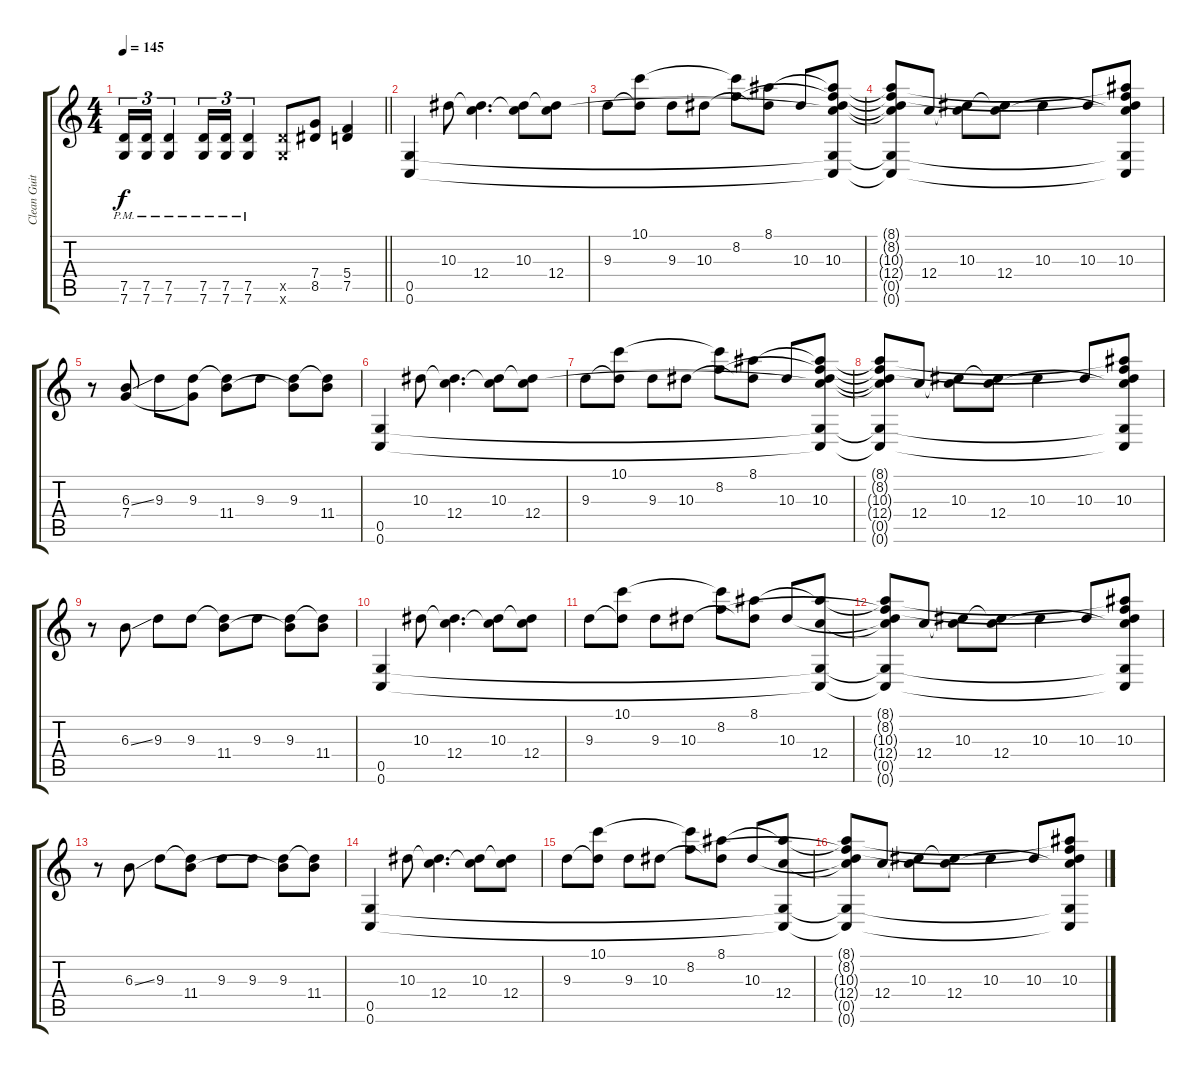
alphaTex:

\track ("Clean Guitar" "Clean Guit") {instrument electricguitarclean}
\staff {score tabs}
\tuning (D4 A3 F3 C3 G2 C2) {hide}
\ts (4 4)
\tempo 145
\clef g2
\barLineRight lightlight
\ks c
(7.5{pm} 7.6{pm}).16{tu (3 2) dy f} (7.5{pm} 7.6{pm}).16{tu (3 2)} (7.5{pm} 7.6{pm}).4{tu (3 2)} (7.5{pm} 7.6{pm}).16{tu (3 2)} (7.5{pm} 7.6{pm}).16{tu (3 2)} (7.5{pm} 7.6{pm}).4{tu (3 2)} (7.5{x} 7.6{x}).8 (7.4 8.5).8 (5.4 7.5).4 |
\section ("" "")
(0.5 0.6).4 10.3.8 (10.3{t} 12.4).4{d} (10.3 12.4{t}).8 (10.3{t} 12.4).8 |
9.3.8 (10.1 9.3{t}).8 9.3.8 10.3.8 (10.1{t} 8.2).8 (8.1 10.3{t}).8 10.3.8 (8.1{t} 8.2{t} 10.3 12.4{t} 0.5{t} 0.6{t}).8 |
(8.1{t} 8.2{t} 10.3{t} 12.4{t} 0.5{t} 0.6{t}).8 12.4.8 (10.3 12.4{t}).8 (10.3{t} 12.4).8 10.3.4 10.3.8 (8.1{t} 8.2{t} 10.3 12.4{t} 0.5{t} 0.6{t}).8 |
r.8 (6.3{ss} 7.4).8 9.3.8 (9.3 7.4{t}).8 (9.3{t} 11.4).8 9.3.8 (9.3 11.4{t}).8 (9.3{t} 11.4).8 |
(0.5 0.6).4 10.3.8 (10.3{t} 12.4).4{d} (10.3 12.4{t}).8 (10.3{t} 12.4).8 |
9.3.8 (10.1 9.3{t}).8 9.3.8 10.3.8 (10.1{t} 8.2).8 (8.1 10.3{t}).8 10.3.8 (8.1{t} 8.2{t} 10.3 12.4{t} 0.5{t} 0.6{t}).8 |
(8.1{t} 8.2{t} 10.3{t} 12.4{t} 0.5{t} 0.6{t}).8 12.4.8 (10.3 12.4{t}).8 (10.3{t} 12.4).8 10.3.4 10.3.8 (8.1{t} 8.2{t} 10.3 12.4{t} 0.5{t} 0.6{t}).8 |
r.8 6.3{ss}.8 9.3.8 9.3.8 (9.3{t} 11.4).8 9.3.8 (9.3 11.4{t}).8 (9.3{t} 11.4).8 |
(0.5 0.6).4 10.3.8 (10.3{t} 12.4).4{d} (10.3 12.4{t}).8 (10.3{t} 12.4).8 |
9.3.8 (10.1 9.3{t}).8 9.3.8 10.3.8 (10.1{t} 8.2).8 (8.1 10.3{t}).8 10.3.8 (8.1{t} 12.4 0.5{t} 0.6{t}).8 |
(8.1{t} 8.2{t} 10.3{t} 12.4{t} 0.5{t} 0.6{t}).8 12.4.8 (10.3 12.4{t}).8 (10.3{t} 12.4).8 10.3.4 10.3.8 (8.1{t} 8.2{t} 10.3 12.4{t} 0.5{t} 0.6{t}).8 |
r.8 6.3{ss}.8 9.3.8 (9.3{t} 11.4).8 9.3.8 9.3.8 (9.3 11.4{t}).8 (9.3{t} 11.4).8 |
(0.5 0.6).4 10.3.8 (10.3{t} 12.4).4{d} (10.3 12.4{t}).8 (10.3{t} 12.4).8 |
9.3.8 (10.1 9.3{t}).8 9.3.8 10.3.8 (10.1{t} 8.2).8 (8.1 10.3{t}).8 10.3.8 (8.1{t} 12.4 0.5{t} 0.6{t}).8 |
(8.1{t} 8.2{t} 10.3{t} 12.4{t} 0.5{t} 0.6{t}).8 12.4.8 (10.3 12.4{t}).8 (10.3{t} 12.4).8 10.3.4 10.3.8 (8.1{t} 8.2{t} 10.3 12.4{t} 0.5{t} 0.6{t}).8
